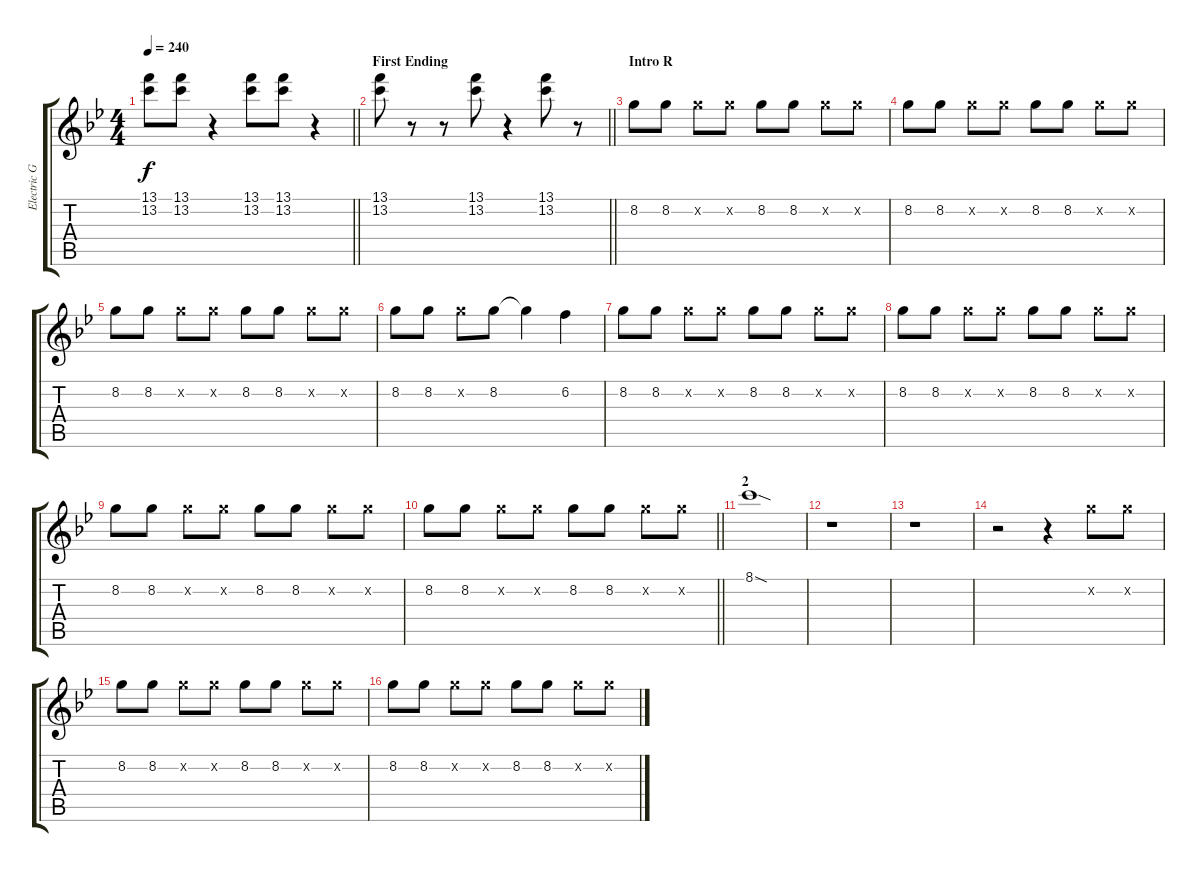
\track ("Electric Guitar" "Electric G") {instrument overdrivenguitar}
\staff {score tabs}
\tuning (E4 B3 G3 D3 A2 E2) {hide}
\ts (4 4)
\tempo 240
\clef g2
\barLineRight lightlight
\ks bb
(13.1 13.2).8{dy f} (13.1 13.2).8 r.4 (13.1 13.2).8 (13.1 13.2).8 r.4 |
\section ("" "First Ending")
\barLineRight lightlight
(13.1 13.2).8 r.8 r.8 (13.1 13.2).8 r.4 (13.1 13.2).8 r.8 |
\section ("" "Intro R")
8.2.8 8.2.8 8.2{x}.8 8.2{x}.8 8.2.8 8.2.8 8.2{x}.8 8.2{x}.8 |
8.2.8 8.2.8 8.2{x}.8 8.2{x}.8 8.2.8 8.2.8 8.2{x}.8 8.2{x}.8 |
8.2.8 8.2.8 8.2{x}.8 8.2{x}.8 8.2.8 8.2.8 8.2{x}.8 8.2{x}.8 |
8.2.8 8.2.8 8.2{x}.8 8.2.8 8.2{t}.4 6.2.4 |
8.2.8 8.2.8 8.2{x}.8 8.2{x}.8 8.2.8 8.2.8 8.2{x}.8 8.2{x}.8 |
8.2.8 8.2.8 8.2{x}.8 8.2{x}.8 8.2.8 8.2.8 8.2{x}.8 8.2{x}.8 |
8.2.8 8.2.8 8.2{x}.8 8.2{x}.8 8.2.8 8.2.8 8.2{x}.8 8.2{x}.8 |
\barLineRight lightlight
8.2.8 8.2.8 8.2{x}.8 8.2{x}.8 8.2.8 8.2.8 8.2{x}.8 8.2{x}.8 |
\section ("" "2")
8.1{sod}.1 |
r.1 |
r.1 |
r.2 r.4 8.2{x}.8 8.2{x}.8 |
8.2.8 8.2.8 8.2{x}.8 8.2{x}.8 8.2.8 8.2.8 8.2{x}.8 8.2{x}.8 |
8.2.8 8.2.8 8.2{x}.8 8.2{x}.8 8.2.8 8.2.8 8.2{x}.8 8.2{x}.8
